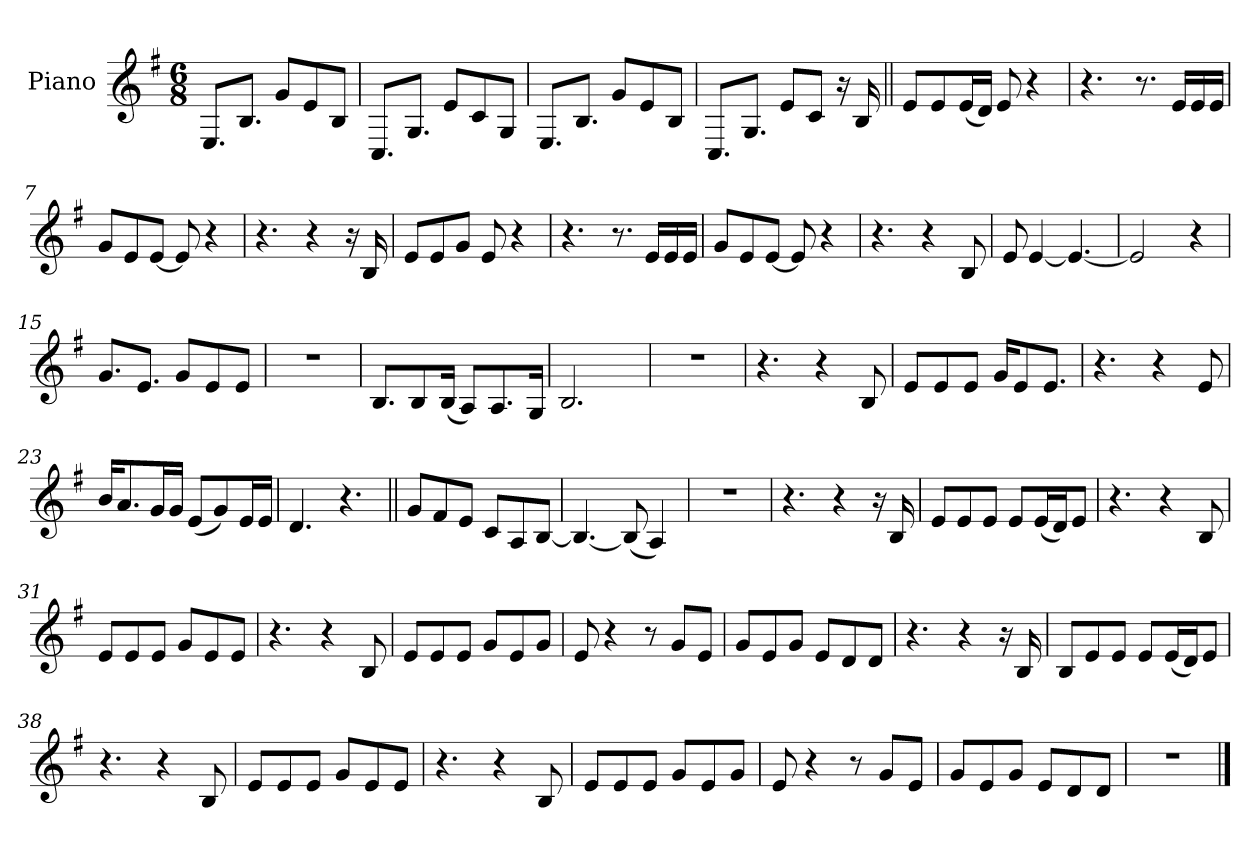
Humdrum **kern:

**kern
*part1
*staff1
*I"Piano
*I'Pno.
*clefG2
*k[f#]
*M6/8
*MM105
=1
8.E!L
8.B!J
8g!L
8e!
8B!J
=2
8.C!L
8.G!J
8e!L
8c!
8G!J
=3
8.E!L
8.B!J
8g!L
8e!
8B!J
=4
8.C!L
8.G!J
8e!L
8c!J
16r
16B
=5||
8eL
8e
(16eL
16dJJ)
8e
4r
=6
4.r
8.r
16eLL
16e
16eJJ
=7
8gL
8e
[8eJ
8e]
4r
=8
4.r
4r
16r
16B
=9
8eL
8e
8gJ
8e
4r
=10
4.r
8.r
16eLL
16e
16eJJ
=11
8gL
8e
[8eJ
8e]
4r
=12
4.r
4r
8B
=13
8e
[4e
4.e_
=14
2e]
4r
=15
8.gL
8.eJ
8gL
8e
8eJ
=16
2.r
=17
8.BL
8B
(16BJk
8AL)
8.A
16GJk
=18
2.B
=19
2.r
=20
4.r
4r
8B
=21
8eL
8e
8eJ
16gKL
8e
8.eJ
=22
4.r
4r
8e
=23
16bKL
8.a
16gL
16gJJ
(8eL
8g)
16eL
16eJJ
=24
4.d
4.r
=25||
8gL
8f#
8eJ
8cL
8A
[8BJ
=26
4.B_
(8B]
4A)
=27
2.r
=28
4.r
4r
16r
16B
=29
8eL
8e
8eJ
8eL
(16eL
16dJ)
8eJ
=30
4.r
4r
8B
=31
8eL
8e
8eJ
8gL
8e
8eJ
=32
4.r
4r
8B
=33
8eL
8e
8eJ
8gL
8e
8gJ
=34
8e
4r
8r
8gL
8eJ
=35
8gL
8e
8gJ
8eL
8d
8dJ
=36
4.r
4r
16r
16B
=37
8BL
8e
8eJ
8eL
(16eL
16dJ)
8eJ
=38
4.r
4r
8B
=39
8eL
8e
8eJ
8gL
8e
8eJ
=40
4.r
4r
8B
=41
8eL
8e
8eJ
8gL
8e
8gJ
=42
8e
4r
8r
8gL
8eJ
=43
8gL
8e
8gJ
8eL
8d
8dJ
=44
2.r
==
*-
